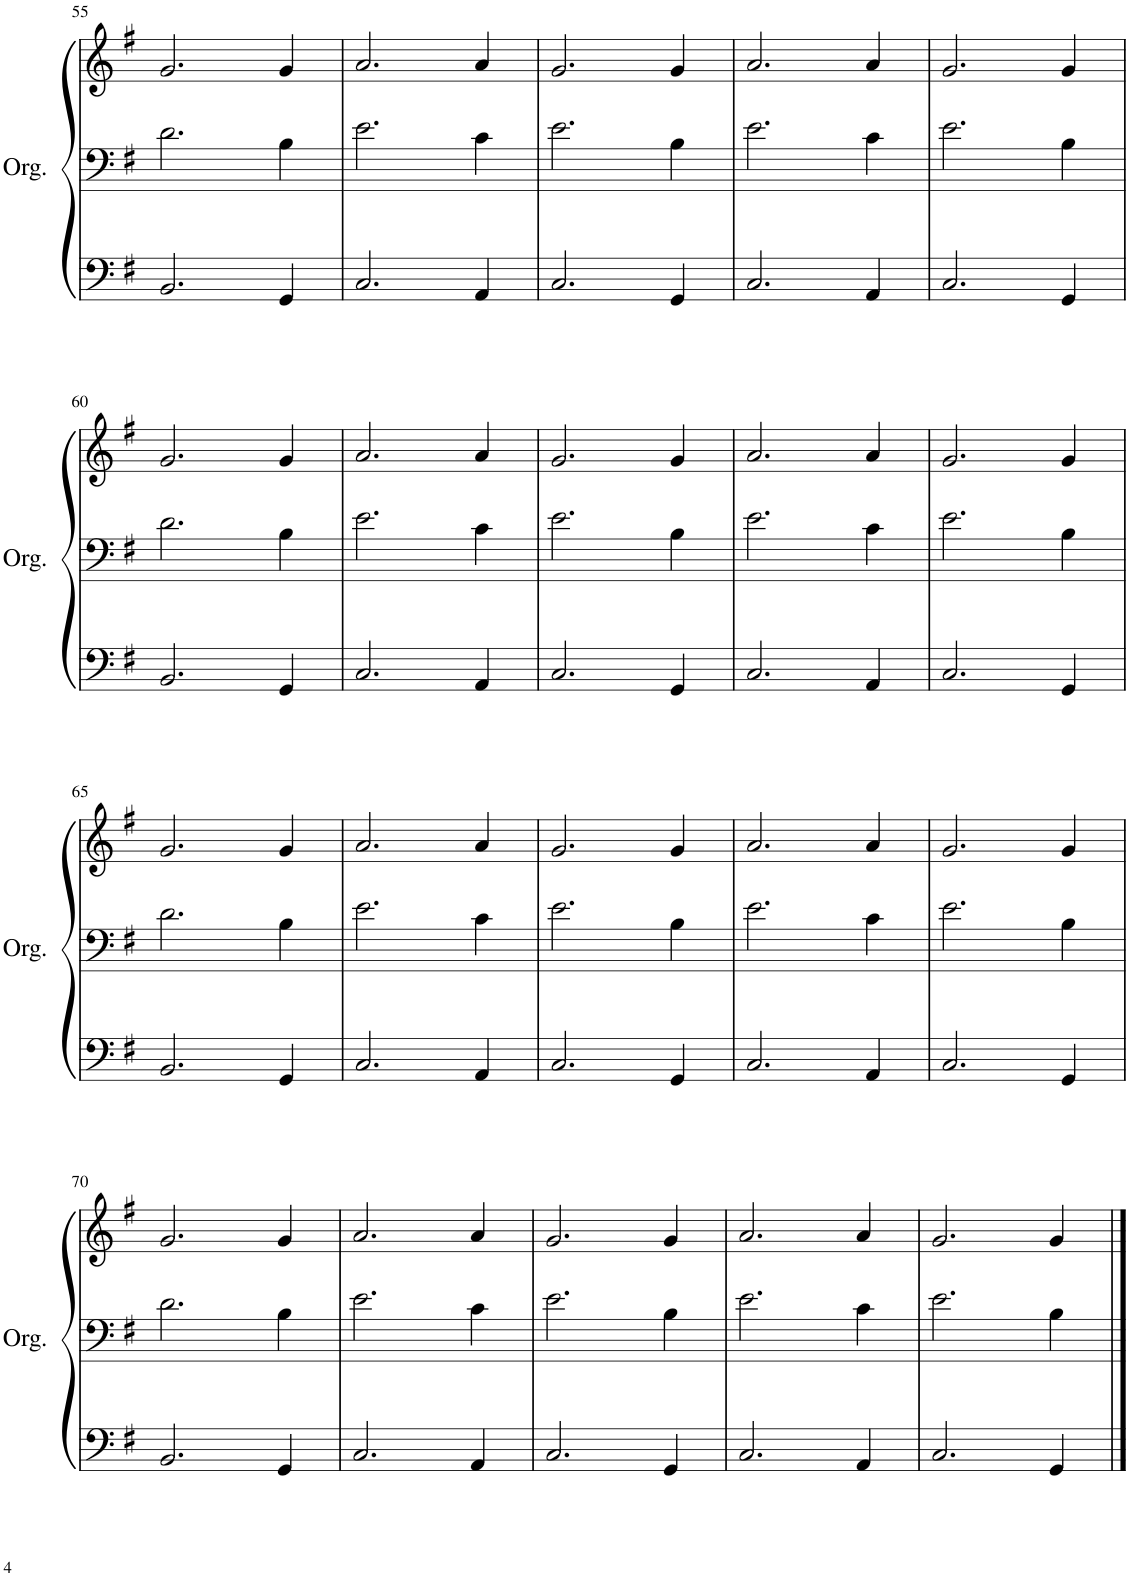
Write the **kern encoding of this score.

**kern	**kern	**kern
*part1	*part1	*part1
*staff3	*staff2	*staff1
*I"Organ	*	*
*I'Org.	*	*
!!LO:PB:g=z
*clefF4	*clefF4	*clefG2
*k[f#]	*k[f#]	*k[f#]
*M4/4	*M4/4	*M4/4
=55	=55	=55
2.BB/	2.d\	2.g/
4GG/	4B\	4g/
=56	=56	=56
2.C/	2.e\	2.a/
4AA/	4c\	4a/
=57	=57	=57
2.C/	2.e\	2.g/
4GG/	4B\	4g/
=58	=58	=58
2.C/	2.e\	2.a/
4AA/	4c\	4a/
=59	=59	=59
2.C/	2.e\	2.g/
4GG/	4B\	4g/
!!LO:LB:g=z
=60	=60	=60
2.BB/	2.d\	2.g/
4GG/	4B\	4g/
=61	=61	=61
2.C/	2.e\	2.a/
4AA/	4c\	4a/
=62	=62	=62
2.C/	2.e\	2.g/
4GG/	4B\	4g/
=63	=63	=63
2.C/	2.e\	2.a/
4AA/	4c\	4a/
=64	=64	=64
2.C/	2.e\	2.g/
4GG/	4B\	4g/
!!LO:LB:g=z
=65	=65	=65
2.BB/	2.d\	2.g/
4GG/	4B\	4g/
=66	=66	=66
2.C/	2.e\	2.a/
4AA/	4c\	4a/
=67	=67	=67
2.C/	2.e\	2.g/
4GG/	4B\	4g/
=68	=68	=68
2.C/	2.e\	2.a/
4AA/	4c\	4a/
=69	=69	=69
2.C/	2.e\	2.g/
4GG/	4B\	4g/
!!LO:LB:g=z
=70	=70	=70
2.BB/	2.d\	2.g/
4GG/	4B\	4g/
=71	=71	=71
2.C/	2.e\	2.a/
4AA/	4c\	4a/
=72	=72	=72
2.C/	2.e\	2.g/
4GG/	4B\	4g/
=73	=73	=73
2.C/	2.e\	2.a/
4AA/	4c\	4a/
=74	=74	=74
2.C/	2.e\	2.g/
4GG/	4B\	4g/
==	==	==
*-	*-	*-
